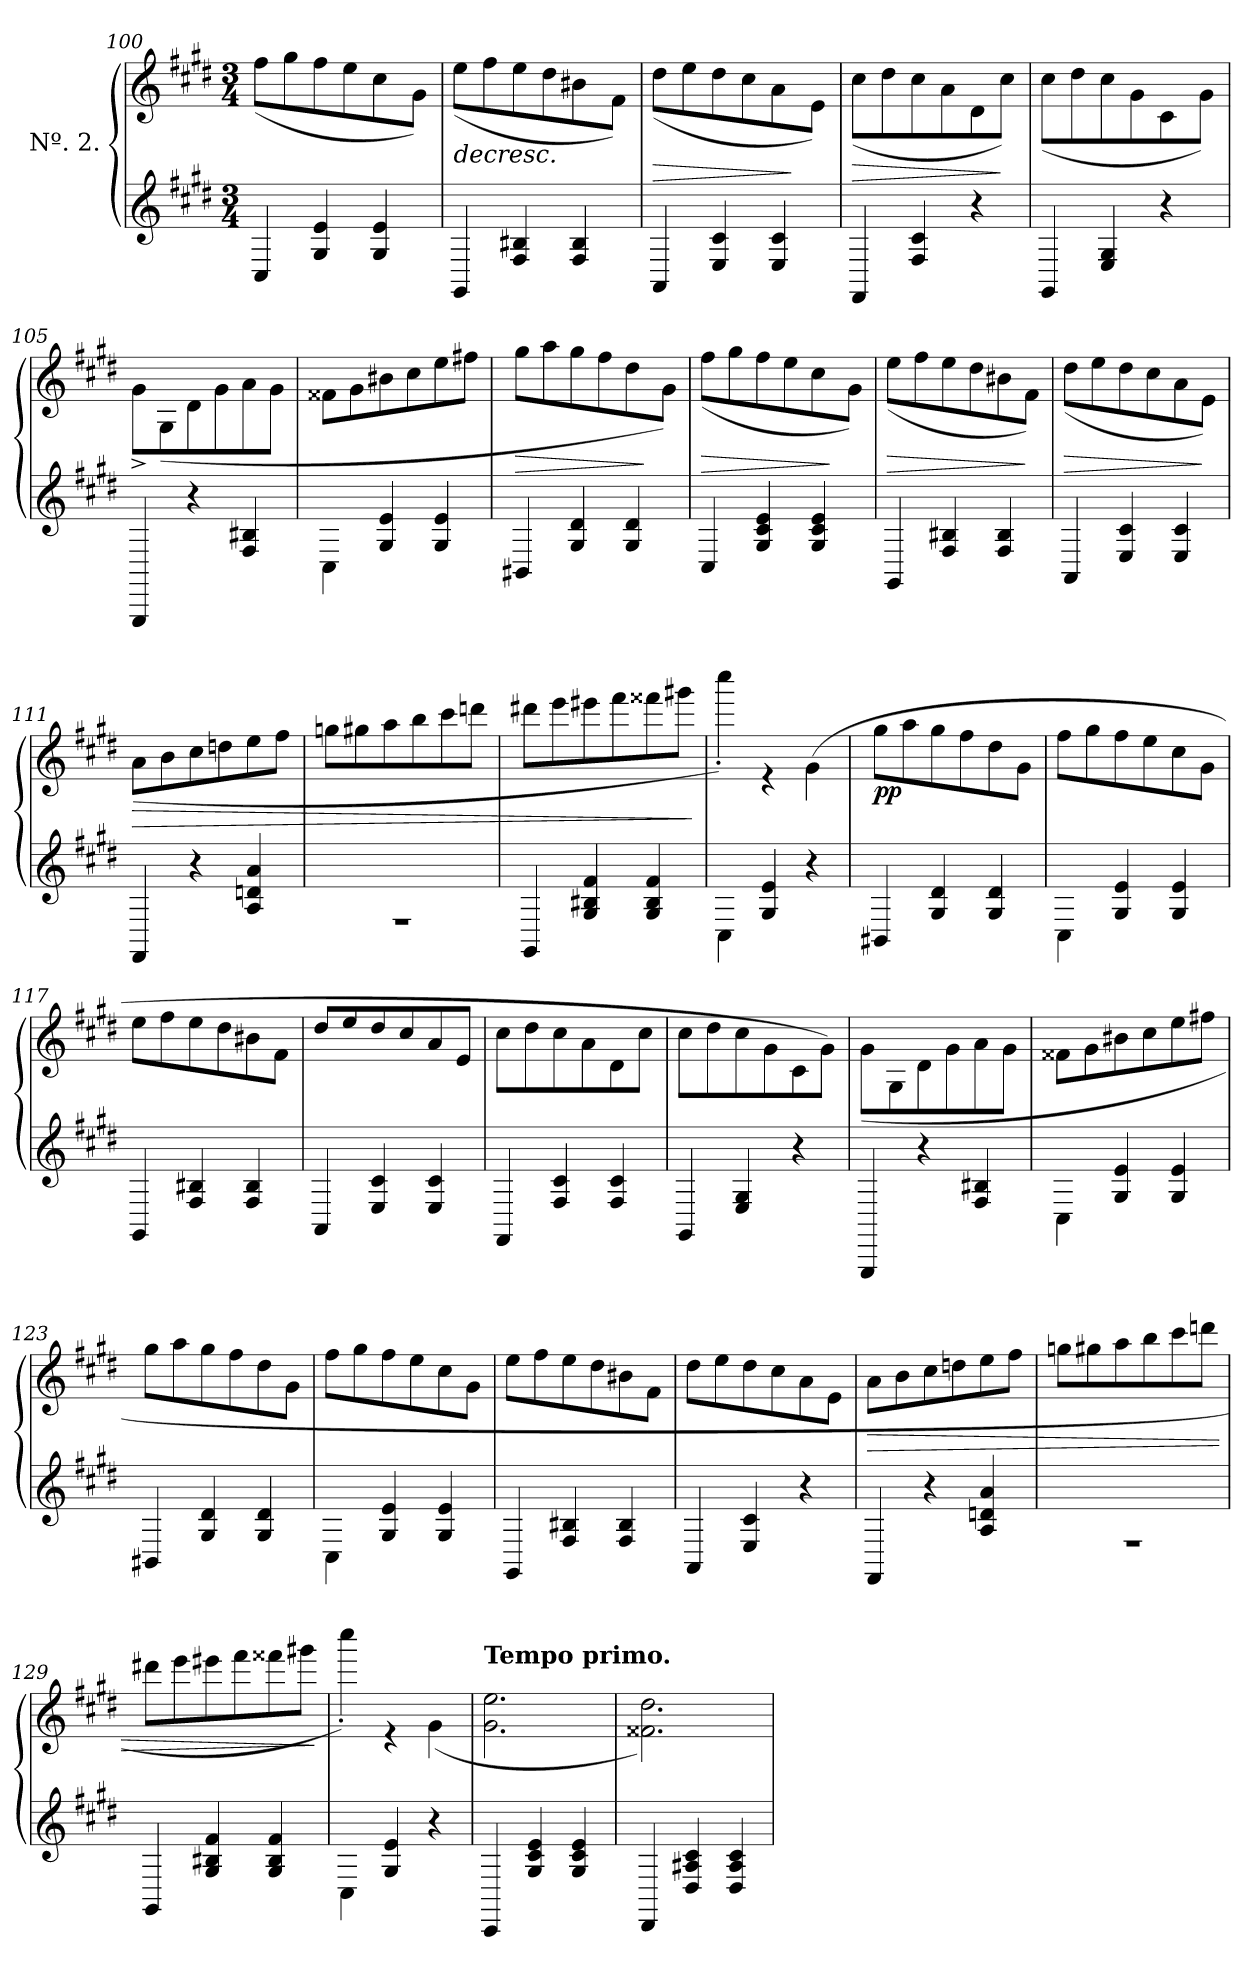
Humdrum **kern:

**kern	**kern	**dynam
*part1	*part1	*part1
*staff2	*staff1	*staff1/2
*I"Nº. 2.	*	*
*clefG2	*clefG2	*
*k[f#c#g#d#]	*k[f#c#g#d#]	*
*M3/4	*M3/4	*
=100	=100	=100
*	*^	*
*	*	*^	*
4C#/	2.ryy	(<8ff#\L	2ryy	.
.	.	8gg#\	.	.
4G#/ 4e/	.	8ff#\	.	.
.	.	8ee\	.	.
4G#/ 4e/	.	8cc#\	16ryy	.
.	.	.	16ryy	.
.	.	8g#\J)	8ryy	.
=101	=101	=101	=101	=101
!	!	!	!	!LO:HP:b
4GG#/	2.ryy	(>8ee\L	2ryy	>
.	.	8ff#\	.	.
4F#/ 4B#X/	.	8ee\	.	.
.	.	8dd#\	.	.
4F#/ 4B#/	.	8b#X\	16ryy	.
.	.	.	16ryy	.
.	.	8f#\J)	8ryy	.
!!LO:LB:g=z	!!	!!
=102	=102	=102	=102	=102
!	!	!	!	!LO:HP:b
4AA/	2.ryy	(>8dd#\L	2ryy	>
.	.	8ee\	.	.
4E/ 4c#/	.	8dd#\	.	.
.	.	8cc#\	.	.
4E/ 4c#/	.	8a\	16ryy	.
.	.	.	16ryy	]
.	.	8e\J)	8ryy	.
=103	=103	=103	=103	=103
!	!	!	!	!LO:HP:b
*	*	*v	*v	*
4FF#/	2.ryy	(>8cc#\L	>
.	.	8dd#\	.
4F#/ 4c#/	.	8cc#\	.
.	.	8a\	.
4r	.	8d#\	.
.	.	8cc#\J)	]
=104	=104	=104	=104
*	*	*^	*
4GG#/	2.ryy	(<8cc#\L	2ryy	.
.	.	8dd#\	.	.
4E/ 4G#/	.	8cc#\	.	.
.	.	8g#\	.	.
4r	.	8c#\	16ryy	.
.	.	.	16ryy	.
.	.	8g#\J)	8ryy	.
*	*	*v	*v	*
=105	=105	=105	=105
4GGG#/	2.ryy	8g#^\L	.
.	.	(>8G#\	.
4r	.	8d#\	.
.	.	8g#\	.
4F#/ 4B#X/	.	8a\	.
.	.	8g#\J	.
=106	=106	=106	=106
4C#\	2.ryy	8f##X\L	.
.	.	8g#\	.
4G#/ 4e/	.	8b#X\	.
.	.	8cc#\	.
4G#/ 4e/	.	8ee\	.
.	.	8ff#X\J	.
=107	=107	=107	=107
!	!	!	!LO:HP:b
*	*	*^	*
4BB#X/	2.ryy	8gg#\L	2ryy	>
.	.	8aa\	.	.
4G#/ 4d#/	.	8gg#\	.	.
.	.	8ff#\	.	.
4G#/ 4d#/	.	8dd#\	16ryy	.
.	.	.	16ryy	]
.	.	8g#\J)	8ryy	.
!!LO:LB:g=z	!!	!!
=108	=108	=108	=108	=108
!	!	!	!	!LO:HP:b
4C#/	2.ryy	(>8ff#\L	2ryy	>
.	.	8gg#\	.	.
4G#/ 4c#/ 4e/	.	8ff#\	.	.
.	.	8ee\	.	.
4G#/ 4c#/ 4e/	.	8cc#\	16ryy	.
.	.	.	16ryy	]
.	.	8g#\J)	8ryy	.
=109	=109	=109	=109	=109
!	!	!	!	!LO:HP:b
*	*	*v	*v	*
4GG#/	2.ryy	(>8ee\L	>
.	.	8ff#\	.
4F#/ 4B#X/	.	8ee\	.
.	.	8dd#\	.
4F#/ 4B#/	.	8b#X\	.
.	.	8f#\J)	]
=110	=110	=110	=110
!	!	!	!LO:HP:b
4AA/	2.ryy	(>8dd#\L	>
.	.	8ee\	.
4E/ 4c#/	.	8dd#\	.
.	.	8cc#\	.
4E/ 4c#/	.	8a\	.
.	.	8e\J)	]
=111	=111	=111	=111
!	!	!	!LO:HP:b
4FF#/	2.ryy	(>8a\L	>
.	.	8b\	.
4r	.	8cc#\	.
.	.	8ddn\	.
4A/ 4dn/ 4a/	.	8ee\	.
.	.	8ff#\J	.
=112	=112	=112	=112
2.rF	2.ryy	8ggn\L	.
.	.	8gg#X\	.
.	.	8aa\	.
.	.	8bb\	.
.	.	8ccc#\	.
.	.	8dddn\J	.
!!LO:LB:g=z	!!
=113	=113	=113	=113
4GG#/	2.ryy	8ddd#X\L	.
.	.	8eee\	.
4G#/ 4B#X/ 4f#/	.	8eee#X\	.
.	.	8fff#\	.
4G#/ 4B#/ 4f#/	.	8fff##X\	.
.	.	8ggg#X\J	.
*	*v	*v	*
.	.	]
=114	=114	=114
*	*^	*
4C#\	2.ryy	4cccc#'\)	.
4G#/ 4e/	.	4r	.
4r	.	(>4g#\	.
=115	=115	=115	=115
!	!	!	!LO:DY:b
4BB#X/	2.ryy	8gg#\L	pp
.	.	8aa\	.
4G#/ 4d#/	.	8gg#\	.
.	.	8ff#\	.
4G#/ 4d#/	.	8dd#\	.
.	.	8g#\J	.
=116	=116	=116	=116
4C#\	2.ryy	8ff#\L	.
.	.	8gg#\	.
4G#/ 4e/	.	8ff#\	.
.	.	8ee\	.
4G#/ 4e/	.	8cc#\	.
.	.	8g#\J	.
=117	=117	=117	=117
4GG#/	2.ryy	8ee\L	.
.	.	8ff#\	.
4F#/ 4B#X/	.	8ee\	.
.	.	8dd#\	.
4F#/ 4B#/	.	8b#X\	.
.	.	8f#\J	.
=118	=118	=118	=118
4AA/	2.ryy	8dd#/L	.
.	.	8ee/	.
4E/ 4c#/	.	8dd#/	.
.	.	8cc#/	.
4E/ 4c#/	.	8a/	.
.	.	8e/J	.
!!LO:LB:g=z	!!
=119	=119	=119	=119
4FF#/	2.ryy	8cc#\L	.
.	.	8dd#\	.
4F#/ 4c#/	.	8cc#\	.
.	.	8a\	.
4F#/ 4c#/	.	8d#\	.
.	.	8cc#\J	.
=120	=120	=120	=120
4GG#/	2.ryy	8cc#\L	.
.	.	8dd#\	.
4E/ 4G#/	.	8cc#\	.
.	.	8g#\	.
4r	.	8c#\	.
.	.	8g#\J)	.
=121	=121	=121	=121
4GGG#/	2.ryy	(>8g#\L	.
.	.	8G#\	.
4r	.	8d#\	.
.	.	8g#\	.
4F#/ 4B#X/	.	8a\	.
.	.	8g#\J	.
=122	=122	=122	=122
4C#\	2.ryy	8f##X\L	.
.	.	8g#\	.
4G#/ 4e/	.	8b#X\	.
.	.	8cc#\	.
4G#/ 4e/	.	8ee\	.
.	.	8ff#X\J	.
=123	=123	=123	=123
4BB#X/	2.ryy	8gg#\L	.
.	.	8aa\	.
4G#/ 4d#/	.	8gg#\	.
.	.	8ff#\	.
4G#/ 4d#/	.	8dd#\	.
.	.	8g#\J	.
=124	=124	=124	=124
4C#\	2.ryy	8ff#\L	.
.	.	8gg#\	.
4G#/ 4e/	.	8ff#\	.
.	.	8ee\	.
4G#/ 4e/	.	8cc#\	.
.	.	8g#\J	.
!!LO:PB:g=z	!!
=125	=125	=125	=125
4GG#/	2.ryy	8ee\L	.
.	.	8ff#\	.
4F#/ 4B#X/	.	8ee\	.
.	.	8dd#\	.
4F#/ 4B#/	.	8b#X\	.
.	.	8f#\J	.
=126	=126	=126	=126
4AA/	2.ryy	8dd#\L	.
.	.	8ee\	.
4E/ 4c#/	.	8dd#\	.
.	.	8cc#\	.
4r	.	8a\	.
.	.	8e\J	.
=127	=127	=127	=127
!	!	!	!LO:HP:b
4FF#/	2.ryy	8a\L	>
.	.	8b\	.
4r	.	8cc#\	.
.	.	8ddn\	.
4A/ 4dn/ 4a/	.	8ee\	.
.	.	8ff#\J	.
=128	=128	=128	=128
2.rF	2.ryy	8ggn\L	.
.	.	8gg#X\	.
.	.	8aa\	.
.	.	8bb\	.
.	.	8ccc#\	.
.	.	8dddn\J	.
=129	=129	=129	=129
4GG#/	2.ryy	8ddd#X\L	.
.	.	8eee\	.
4G#/ 4B#X/ 4f#/	.	8eee#X\	.
.	.	8fff#\	.
4G#/ 4B#/ 4f#/	.	8fff##X\	.
.	.	8ggg#X\J	.
*	*v	*v	*
.	.	]
=130	=130	=130
*	*^	*
4C#\	2.ryy	4cccc#'\)	.
4G#/ 4e/	.	4r	.
4r	.	(>4g#\	.
!!LO:LB:g=z	!!
=131	=131	=131	=131
!	!LO:TX:a:B:t=Tempo primo.	!	!
4CC#/	2.ryy	2.g#\ 2.ee\	.
4G#/ 4c#/ 4e/	.	.	.
4G#/ 4c#/ 4e/	.	.	.
*	*v	*v	*
.	.	]
=132	=132	=132
*	*^	*
4DD#/	2.ryy	2.f##X\ 2.dd#\)	.
4D#/ 4A#X/ 4c#/	.	.	.
4D#/ 4A#/ 4c#/	.	.	.
*	*v	*v	*
=	=	=
*-	*-	*-
